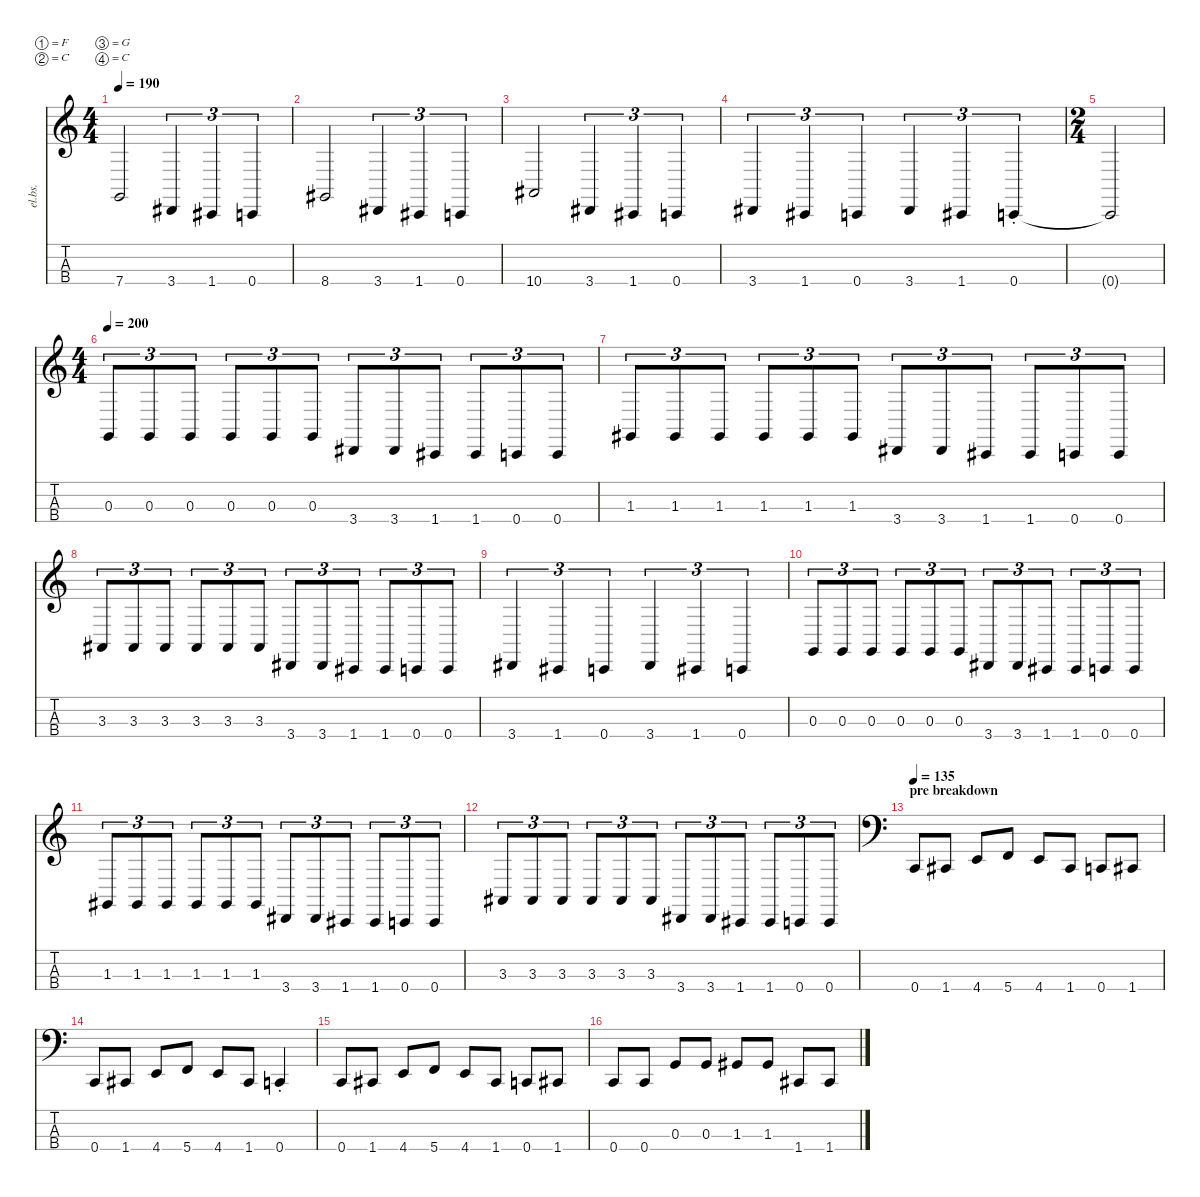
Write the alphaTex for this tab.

\defaultSystemsLayout 4
\hideDynamics
\bracketExtendMode nobrackets
\otherSystemsTrackNameOrientation horizontal
\track ("Electric Bass" "el.bs.") {solo instrument electricbassfinger}
\staff {score tabs}
\tuning (F2 C2 G1 C1)
\ts (4 4)
\tempo 190
\clef g2
\ks c
7.4.2{dy mf beam Up} 3.4{acc #}.4{tu (3 2) beam Up} 1.4{acc #}.4{tu (3 2) beam Up} 0.4.4{tu (3 2) beam Up} |
8.4{acc #}.2{beam Up} 3.4{acc #}.4{tu (3 2) beam Up} 1.4{acc #}.4{tu (3 2) beam Up} 0.4.4{tu (3 2) beam Up} |
10.4{acc #}.2{beam Up} 3.4{acc #}.4{tu (3 2) beam Up} 1.4{acc #}.4{tu (3 2) beam Up} 0.4.4{tu (3 2) beam Up} |
3.4{acc #}.4{tu (3 2) beam Up} 1.4{acc #}.4{tu (3 2) beam Up} 0.4.4{tu (3 2) beam Up} 3.4{acc #}.4{tu (3 2) beam Up} 1.4{acc #}.4{tu (3 2) beam Up} 0.4{st}.4{tu (3 2) beam Up} |
\ts (2 4)
\beaming (8 2 2)
0.4{t}.2{beam Up} |
\ts (4 4)
\beaming (8 2 2 2 2)
\tempo 200
0.3.8{tu (3 2) beam Up} 0.3.8{tu (3 2) beam Up} 0.3.8{tu (3 2) beam Up} 0.3.8{tu (3 2) beam Up} 0.3.8{tu (3 2) beam Up} 0.3.8{tu (3 2) beam Up} 3.4{acc #}.8{tu (3 2) beam Up} 3.4{acc #}.8{tu (3 2) beam Up} 1.4{acc #}.8{tu (3 2) beam Up} 1.4{acc #}.8{tu (3 2) beam Up} 0.4.8{tu (3 2) beam Up} 0.4.8{tu (3 2) beam Up} |
1.3{acc #}.8{tu (3 2) beam Up} 1.3{acc #}.8{tu (3 2) beam Up} 1.3{acc #}.8{tu (3 2) beam Up} 1.3{acc #}.8{tu (3 2) beam Up} 1.3{acc #}.8{tu (3 2) beam Up} 1.3{acc #}.8{tu (3 2) beam Up} 3.4{acc #}.8{tu (3 2) beam Up} 3.4{acc #}.8{tu (3 2) beam Up} 1.4{acc #}.8{tu (3 2) beam Up} 1.4{acc #}.8{tu (3 2) beam Up} 0.4.8{tu (3 2) beam Up} 0.4.8{tu (3 2) beam Up} |
3.3{acc #}.8{tu (3 2) beam Up} 3.3{acc #}.8{tu (3 2) beam Up} 3.3{acc #}.8{tu (3 2) beam Up} 3.3{acc #}.8{tu (3 2) beam Up} 3.3{acc #}.8{tu (3 2) beam Up} 3.3{acc #}.8{tu (3 2) beam Up} 3.4{acc #}.8{tu (3 2) beam Up} 3.4{acc #}.8{tu (3 2) beam Up} 1.4{acc #}.8{tu (3 2) beam Up} 1.4{acc #}.8{tu (3 2) beam Up} 0.4.8{tu (3 2) beam Up} 0.4.8{tu (3 2) beam Up} |
3.4{acc #}.4{tu (3 2) beam Up} 1.4{acc #}.4{tu (3 2) beam Up} 0.4.4{tu (3 2) beam Up} 3.4{acc #}.4{tu (3 2) beam Up} 1.4{acc #}.4{tu (3 2) beam Up} 0.4.4{tu (3 2) beam Up} |
0.3.8{tu (3 2) beam Up} 0.3.8{tu (3 2) beam Up} 0.3.8{tu (3 2) beam Up} 0.3.8{tu (3 2) beam Up} 0.3.8{tu (3 2) beam Up} 0.3.8{tu (3 2) beam Up} 3.4{acc #}.8{tu (3 2) beam Up} 3.4{acc #}.8{tu (3 2) beam Up} 1.4{acc #}.8{tu (3 2) beam Up} 1.4{acc #}.8{tu (3 2) beam Up} 0.4.8{tu (3 2) beam Up} 0.4.8{tu (3 2) beam Up} |
1.3{acc #}.8{tu (3 2) beam Up} 1.3{acc #}.8{tu (3 2) beam Up} 1.3{acc #}.8{tu (3 2) beam Up} 1.3{acc #}.8{tu (3 2) beam Up} 1.3{acc #}.8{tu (3 2) beam Up} 1.3{acc #}.8{tu (3 2) beam Up} 3.4{acc #}.8{tu (3 2) beam Up} 3.4{acc #}.8{tu (3 2) beam Up} 1.4{acc #}.8{tu (3 2) beam Up} 1.4{acc #}.8{tu (3 2) beam Up} 0.4.8{tu (3 2) beam Up} 0.4.8{tu (3 2) beam Up} |
3.3{acc #}.8{tu (3 2) beam Up} 3.3{acc #}.8{tu (3 2) beam Up} 3.3{acc #}.8{tu (3 2) beam Up} 3.3{acc #}.8{tu (3 2) beam Up} 3.3{acc #}.8{tu (3 2) beam Up} 3.3{acc #}.8{tu (3 2) beam Up} 3.4{acc #}.8{tu (3 2) beam Up} 3.4{acc #}.8{tu (3 2) beam Up} 1.4{acc #}.8{tu (3 2) beam Up} 1.4{acc #}.8{tu (3 2) beam Up} 0.4.8{tu (3 2) beam Up} 0.4.8{tu (3 2) beam Up} |
\section ("" "pre breakdown")
\tempo 135
\clef f4
0.4.8{beam Up} 1.4{acc #}.8{beam Up} 4.4.8{beam Up} 5.4.8{beam Up} 4.4.8{beam Up} 1.4{acc #}.8{beam Up} 0.4.8{beam Up} 1.4{acc #}.8{beam Up} |
0.4.8{beam Up} 1.4{acc #}.8{beam Up} 4.4.8{beam Up} 5.4.8{beam Up} 4.4.8{beam Up} 1.4{acc #}.8{beam Up} 0.4{st}.4{beam Up} |
0.4.8{beam Up} 1.4{acc #}.8{beam Up} 4.4.8{beam Up} 5.4.8{beam Up} 4.4.8{beam Up} 1.4{acc #}.8{beam Up} 0.4.8{beam Up} 1.4{acc #}.8{beam Up} |
0.4.8{beam Up} 0.4.8{beam Up} 0.3.8{beam Up} 0.3.8{beam Up} 1.3{acc #}.8{beam Up} 1.3{acc #}.8{beam Up} 1.4{acc #}.8{beam Up} 1.4{acc #}.8{beam Up}
